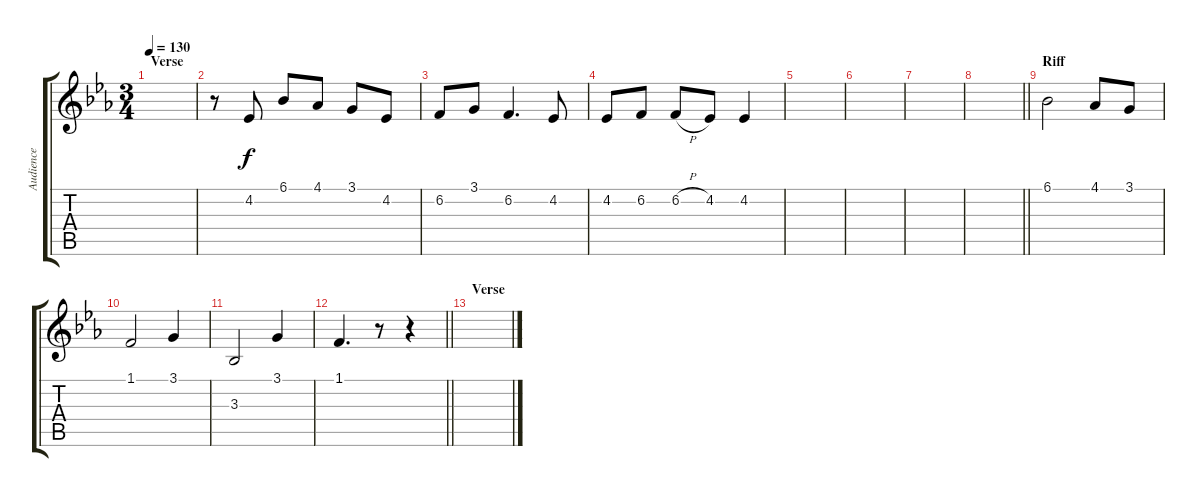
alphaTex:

\track ("Audience" "Audience") {instrument lead6voice}
\staff {score tabs}
\tuning (E4 B3 G3 D3 A2 E2) {hide}
\ts (3 4)
\section ("" "Verse")
\tempo 130
\clef g2
\ks eb
|
r.8 4.2.8 6.1.8 4.1.8 3.1.8 4.2.8 |
6.2.8 3.1.8 6.2.4{d} 4.2.8 |
4.2.8 6.2.8 6.2{h}.8 4.2.8 4.2.4 |
|
|
|
\barLineRight lightlight
|
\section ("" "Riff")
6.1.2 4.1.8 3.1.8 |
1.1.2 3.1.4 |
3.3.2 3.1.4 |
\barLineRight lightlight
1.1.4{d} r.8 r.4 |
\section ("" "Verse")
